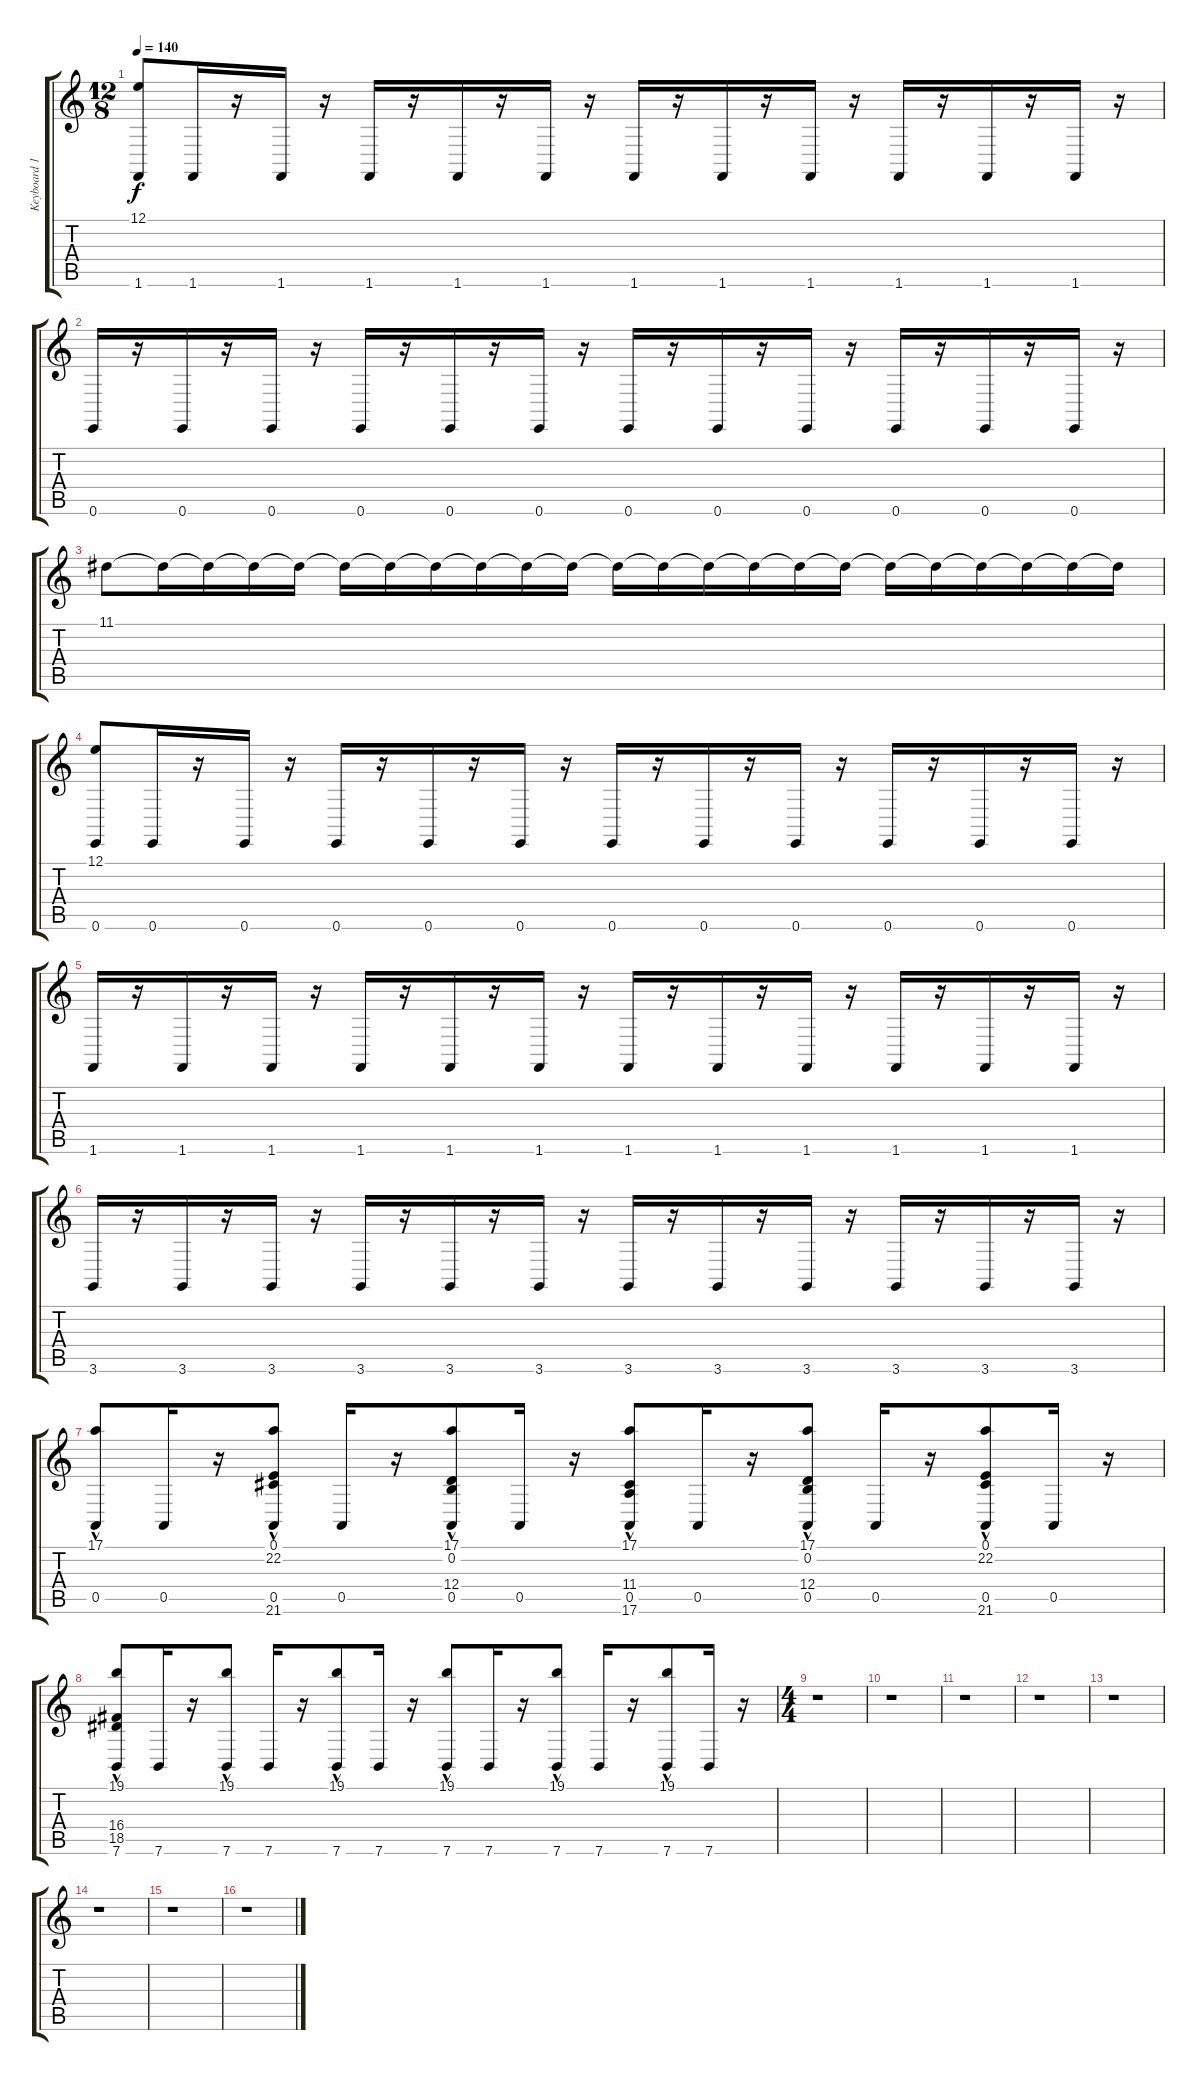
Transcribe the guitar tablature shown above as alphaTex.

\track ("Keyboard 1" "Keyboard 1") {instrument stringensemble1}
\staff {score tabs}
\tuning (E4 B3 G3 D3 A2 E2) {hide}
\ts (12 8)
\tempo 140
\clef g2
\ks c
(12.1 1.6).8{dy f} 1.6.16 r.16 1.6.16 r.16 1.6.16 r.16 1.6.16 r.16 1.6.16 r.16 1.6.16 r.16 1.6.16 r.16 1.6.16 r.16 1.6.16 r.16 1.6.16 r.16 1.6.16 r.16 |
0.6.16 r.16 0.6.16 r.16 0.6.16 r.16 0.6.16 r.16 0.6.16 r.16 0.6.16 r.16 0.6.16 r.16 0.6.16 r.16 0.6.16 r.16 0.6.16 r.16 0.6.16 r.16 0.6.16 r.16 |
11.1.8 11.1{t}.16 11.1{t}.16 11.1{t}.16 11.1{t}.16 11.1{t}.16 11.1{t}.16 11.1{t}.16 11.1{t}.16 11.1{t}.16 11.1{t}.16 11.1{t}.16 11.1{t}.16 11.1{t}.16 11.1{t}.16 11.1{t}.16 11.1{t}.16 11.1{t}.16 11.1{t}.16 11.1{t}.16 11.1{t}.16 11.1{t}.16 11.1{t}.16 |
(12.1 0.6).8 0.6.16 r.16 0.6.16 r.16 0.6.16 r.16 0.6.16 r.16 0.6.16 r.16 0.6.16 r.16 0.6.16 r.16 0.6.16 r.16 0.6.16 r.16 0.6.16 r.16 0.6.16 r.16 |
1.6.16 r.16 1.6.16 r.16 1.6.16 r.16 1.6.16 r.16 1.6.16 r.16 1.6.16 r.16 1.6.16 r.16 1.6.16 r.16 1.6.16 r.16 1.6.16 r.16 1.6.16 r.16 1.6.16 r.16 |
3.6.16 r.16 3.6.16 r.16 3.6.16 r.16 3.6.16 r.16 3.6.16 r.16 3.6.16 r.16 3.6.16 r.16 3.6.16 r.16 3.6.16 r.16 3.6.16 r.16 3.6.16 r.16 3.6.16 r.16 |
(17.1{hac} 0.5).8 0.5.16 r.16 (0.1 22.2{hac} 0.5 21.6).8 0.5.16 r.16 (17.1{hac} 0.2 12.4 0.5).8 0.5.16 r.16 (17.1{hac} 11.4 0.5 17.6).8 0.5.16 r.16 (17.1{hac} 0.2 12.4 0.5).8 0.5.16 r.16 (0.1 22.2{hac} 0.5 21.6).8 0.5.16 r.16 |
(19.1{hac} 16.4 18.5 7.6).8 7.6.16 r.16 (19.1{hac} 7.6).8 7.6.16 r.16 (19.1{hac} 7.6).8 7.6.16 r.16 (19.1{hac} 7.6).8 7.6.16 r.16 (19.1{hac} 7.6).8 7.6.16 r.16 (19.1{hac} 7.6).8 7.6.16 r.16 |
\ts (4 4)
r.1 |
r.1 |
r.1 |
r.1 |
r.1 |
r.1 |
r.1 |
r.1
